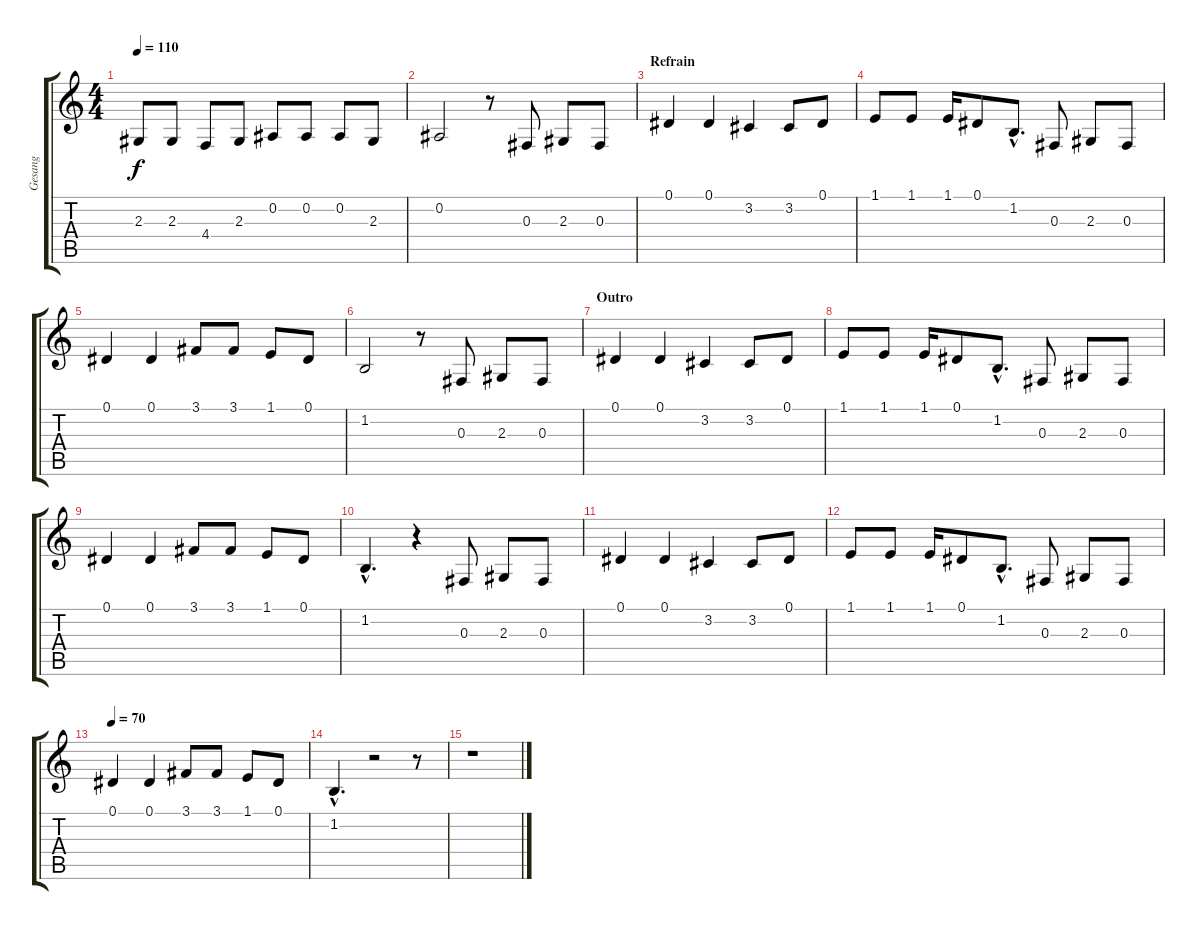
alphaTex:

\track ("Gesang" "Gesang") {instrument lead2sawtooth}
\staff {score tabs}
\tuning (Eb4 Bb3 Gb3 Db3 Ab2 Eb2) {hide}
\ts (4 4)
\tempo 110
\clef g2
\ks c
2.3.8{dy f} 2.3.8 4.4.8 2.3.8 0.2.8 0.2.8 0.2.8 2.3.8 |
0.2.2 r.8 0.3.8 2.3.8 0.3.8 |
\section ("" "Refrain")
0.1.4 0.1.4 3.2.4 3.2.8 0.1.8 |
1.1.8 1.1.8 1.1.16 0.1.8 1.2{hac}.8{d} 0.3.8 2.3.8 0.3.8 |
0.1.4 0.1.4 3.1.8 3.1.8 1.1.8 0.1.8 |
1.2.2 r.8 0.3.8 2.3.8 0.3.8 |
\section ("" "Outro")
0.1.4 0.1.4 3.2.4 3.2.8 0.1.8 |
1.1.8 1.1.8 1.1.16 0.1.8 1.2{hac}.8{d} 0.3.8 2.3.8 0.3.8 |
0.1.4 0.1.4 3.1.8 3.1.8 1.1.8 0.1.8 |
1.2{hac}.4{d} r.4 0.3.8 2.3.8 0.3.8 |
0.1.4 0.1.4 3.2.4 3.2.8 0.1.8 |
1.1.8 1.1.8 1.1.16 0.1.8 1.2{hac}.8{d} 0.3.8 2.3.8 0.3.8 |
\tempo 70
0.1.4 0.1.4 3.1.8 3.1.8 1.1.8 0.1.8 |
1.2{hac}.4{d} r.2 r.8 |
r.1
